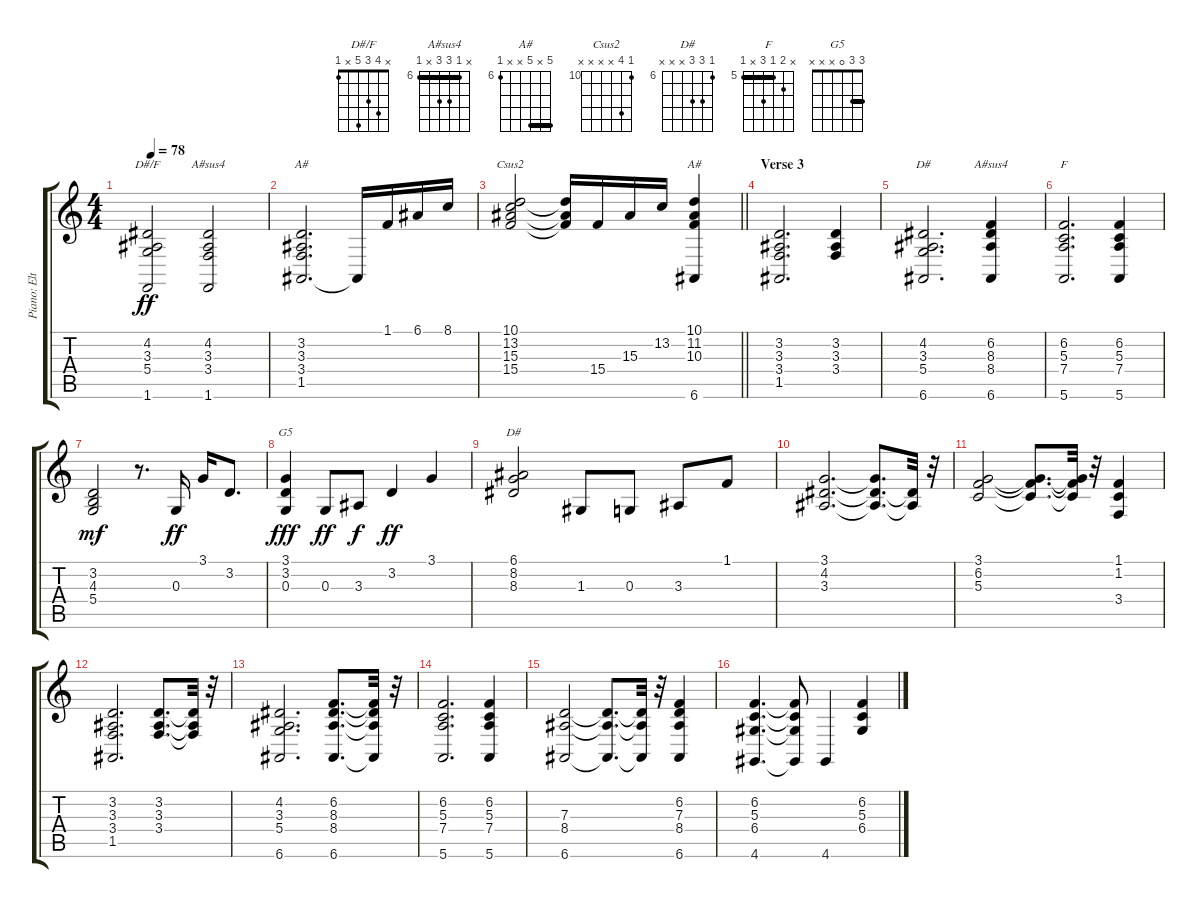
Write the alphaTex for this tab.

\track ("Piano: Elton John" "Piano: Elt") {instrument acousticgrandpiano}
\staff {score tabs}
\tuning (E4 B3 G3 D3 A2 E2) {hide}
\chord ("D#/F" x 4 3 5 x 1)
\chord ("A#sus4" x 4 3 3 x 1) {barre 3}
\chord ("A#" x 3 3 3 1 x) {barre 3}
\chord ("Csus2" 10 13 x x x x) {firstfret 10}
\chord ("A#" 10 x 10 x x 6) {firstfret 6 barre 10}
\chord ("D#" x 4 3 5 x 6) {firstfret 3}
\chord ("A#sus4" x 6 8 8 x 6) {firstfret 6 barre 6}
\chord ("F" x 6 5 7 x 5) {firstfret 5 barre 5}
\chord ("G5" 3 3 0 x x x) {barre 3}
\chord ("D#" 6 8 8 x x x) {firstfret 6}
\ts (4 4)
\tempo 78
\clef g2
\ks c
(4.2 3.3 5.4 1.6).2{ch "D#/F" dy ff} (4.2 3.3 3.4 1.6).2{ch "A#sus4"} |
(3.2 3.3 3.4 1.5).2{d ch "A#"} 1.5{t}.16 1.1.16 6.1.16 8.1.16 |
\barLineRight lightlight
(10.1 13.2 15.3 15.4).2{ch "Csus2"} (10.1{t} 15.3{t} 15.4{t}).16 15.4.16 15.3.16 13.2.16 (10.1 11.2 10.3 6.6).4{ch "A#"} |
\section ("" "Verse 3")
(3.2 3.3 3.4 1.5).2{d} (3.2 3.3 3.4).4 |
(4.2 3.3 5.4 6.6).2{d ch "D#"} (6.2 8.3 8.4 6.6).4{ch "A#sus4"} |
(6.2 5.3 7.4 5.6).2{d ch "F"} (6.2 5.3 7.4 5.6).4 |
(3.2 4.3 5.4).2{dy mf} r.8{d} 0.3.16{dy ff} 3.1.16 3.2.8{d} |
(3.1 3.2 0.3).4{ch "G5" dy fff} 0.3.8{dy ff} 3.3.8{dy f} 3.2.4{dy ff} 3.1.4 |
(6.1 8.2 8.3).2{ch "D#"} 1.3.8 0.3.8 3.3.8 1.1.8 |
(3.1 4.2 3.3).2{d} (3.1{t} 4.2{t} 3.3{t}).8{d} (4.2{t} 3.3{t}).32 r.32 |
(3.1 6.2 5.3).2 (3.1{t} 6.2{t} 5.3{t}).8{d} (3.1{t} 6.2{t} 5.3{t}).32 r.32 (1.1 1.2 3.4).4 |
(3.2 3.3 3.4 1.5).2{d} (3.2 3.3 3.4).8{d} (3.2{t} 3.3{t} 3.4{t}).32 r.32 |
(4.2 3.3 5.4 6.6).2{d} (6.2 8.3 8.4 6.6).8{d} (6.2{t} 8.3{t} 8.4{t} 6.6{t}).32 r.32 |
(6.2 5.3 7.4 5.6).2{d} (6.2 5.3 7.4 5.6).4 |
(7.3 8.4 6.6).2 (7.3{t} 8.4{t} 6.6{t}).8{d} (7.3{t} 8.4{t} 6.6{t}).32 r.32 (6.2 7.3 8.4 6.6).4 |
(6.2 5.3 6.4 4.6).4{d} (6.2{t} 5.3{t} 6.4{t} 4.6{t}).8 4.6.4 (6.2 5.3 6.4).4
